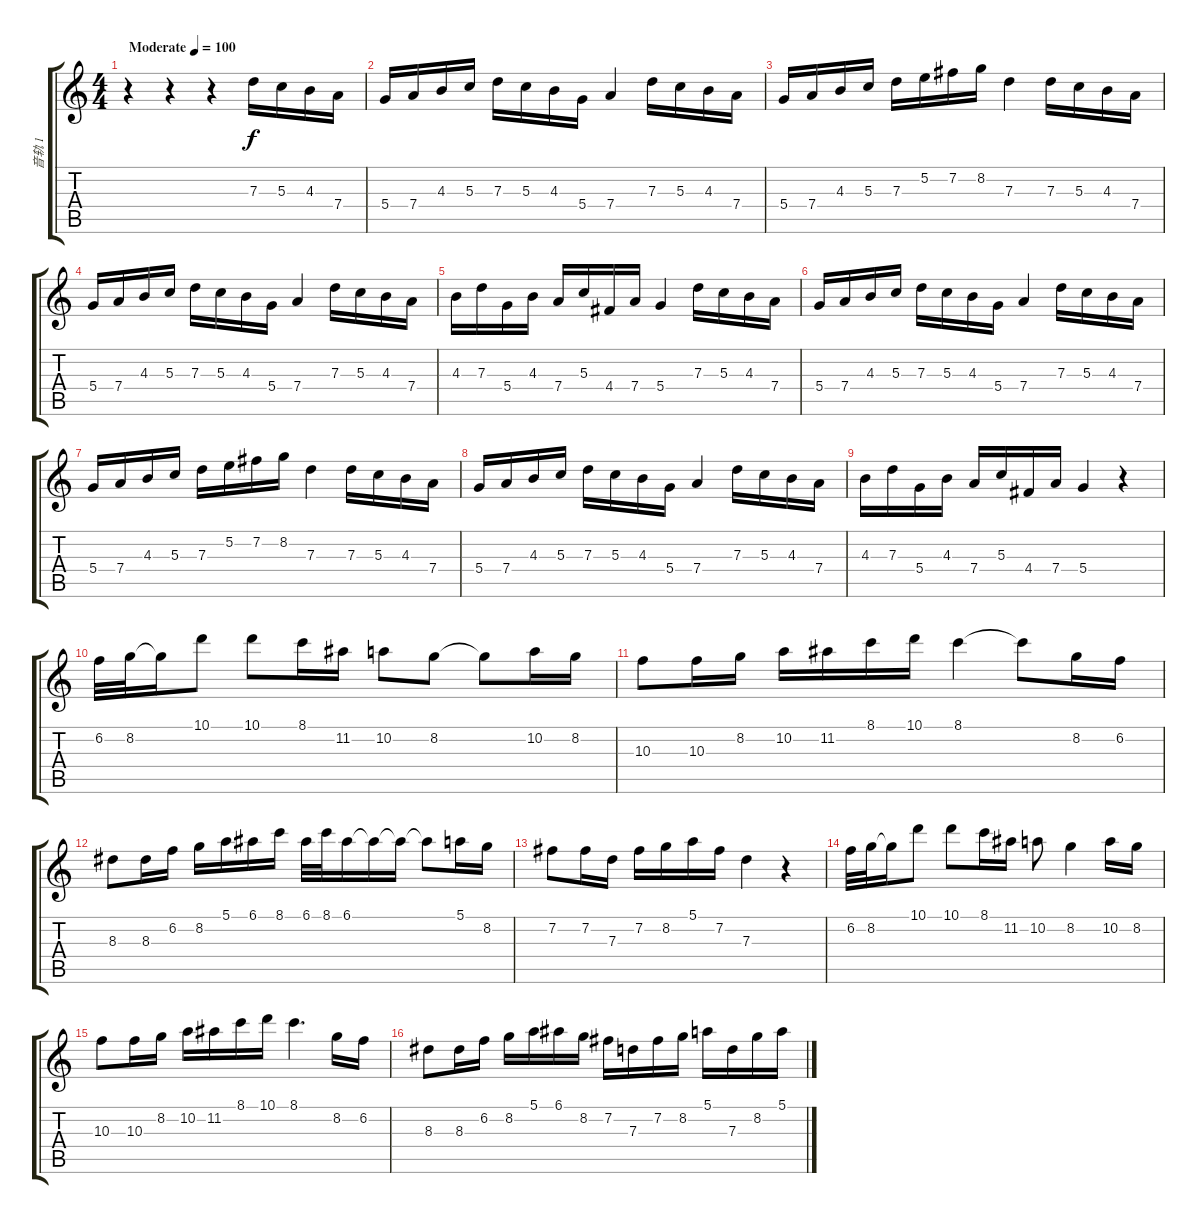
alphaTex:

\track ("音轨 1" "音轨 1") {instrument acousticguitarnylon}
\staff {score tabs}
\tuning (E4 B3 G3 D3 A2 E2) {hide}
\ts (4 4)
\tempo (100 "Moderate")
\clef g2
\ks c
r.4{dy f instrument acousticguitarnylon} r.4 r.4 7.3.16 5.3.16 4.3.16 7.4.16 |
5.4.16 7.4.16 4.3.16 5.3.16 7.3.16 5.3.16 4.3.16 5.4.16 7.4.4 7.3.16 5.3.16 4.3.16{txt ""} 7.4.16 |
5.4.16 7.4.16 4.3.16 5.3.16 7.3.16 5.2.16 7.2.16 8.2.16 7.3.4 7.3.16 5.3.16 4.3.16 7.4.16 |
5.4.16 7.4.16 4.3.16 5.3.16 7.3.16 5.3.16 4.3.16 5.4.16 7.4.4 7.3.16 5.3.16 4.3.16 7.4.16 |
4.3.16 7.3.16 5.4.16 4.3.16 7.4.16 5.3.16 4.4.16 7.4.16 5.4.4 7.3.16 5.3.16 4.3.16 7.4.16 |
5.4.16 7.4.16 4.3.16 5.3.16 7.3.16 5.3.16 4.3.16 5.4.16 7.4.4 7.3.16 5.3.16 4.3.16 7.4.16 |
5.4.16 7.4.16 4.3.16 5.3.16 7.3.16 5.2.16 7.2.16 8.2.16 7.3.4 7.3.16 5.3.16 4.3.16 7.4.16 |
5.4.16 7.4.16 4.3.16 5.3.16 7.3.16 5.3.16 4.3.16 5.4.16 7.4.4 7.3.16 5.3.16 4.3.16 7.4.16 |
4.3.16 7.3.16 5.4.16 4.3.16 7.4.16 5.3.16 4.4.16 7.4.16 5.4.4 r.4 |
6.2.32 8.2.32 8.2{t}.16 10.1.8 10.1.8 8.1.16 11.2.16 10.2.8 8.2.8 8.2{t}.8 10.2.16 8.2.16 |
10.3.8 10.3.16 8.2.16 10.2.16 11.2.16 8.1.16 10.1.16 8.1.4 8.1{t}.8 8.2.16 6.2.16 |
8.3.8 8.3.16 6.2.16 8.2.16 5.1.16 6.1.16 8.1.16 6.1.32 8.1.32 6.1.16 6.1{t}.16 6.1{t}.16 6.1{t}.8 5.1.16 8.2.16 |
7.2.8 7.2.16 7.3.16 7.2.16 8.2.16 5.1.16 7.2.16 7.3.4 r.4 |
6.2.32 8.2.32 8.2{t}.16 10.1.8 10.1.8 8.1.16 11.2.16 10.2.8 8.2.4 10.2.16 8.2.16 |
10.3.8 10.3.16 8.2.16 10.2.16 11.2.16 8.1.16 10.1.16 8.1.4{d} 8.2.16 6.2.16 |
8.3.8 8.3.16 6.2.16 8.2.16 5.1.16 6.1.16 8.2.16 7.2.16 7.3.16 7.2.16 8.2.16 5.1.16 7.3.16 8.2.16 5.1.16
